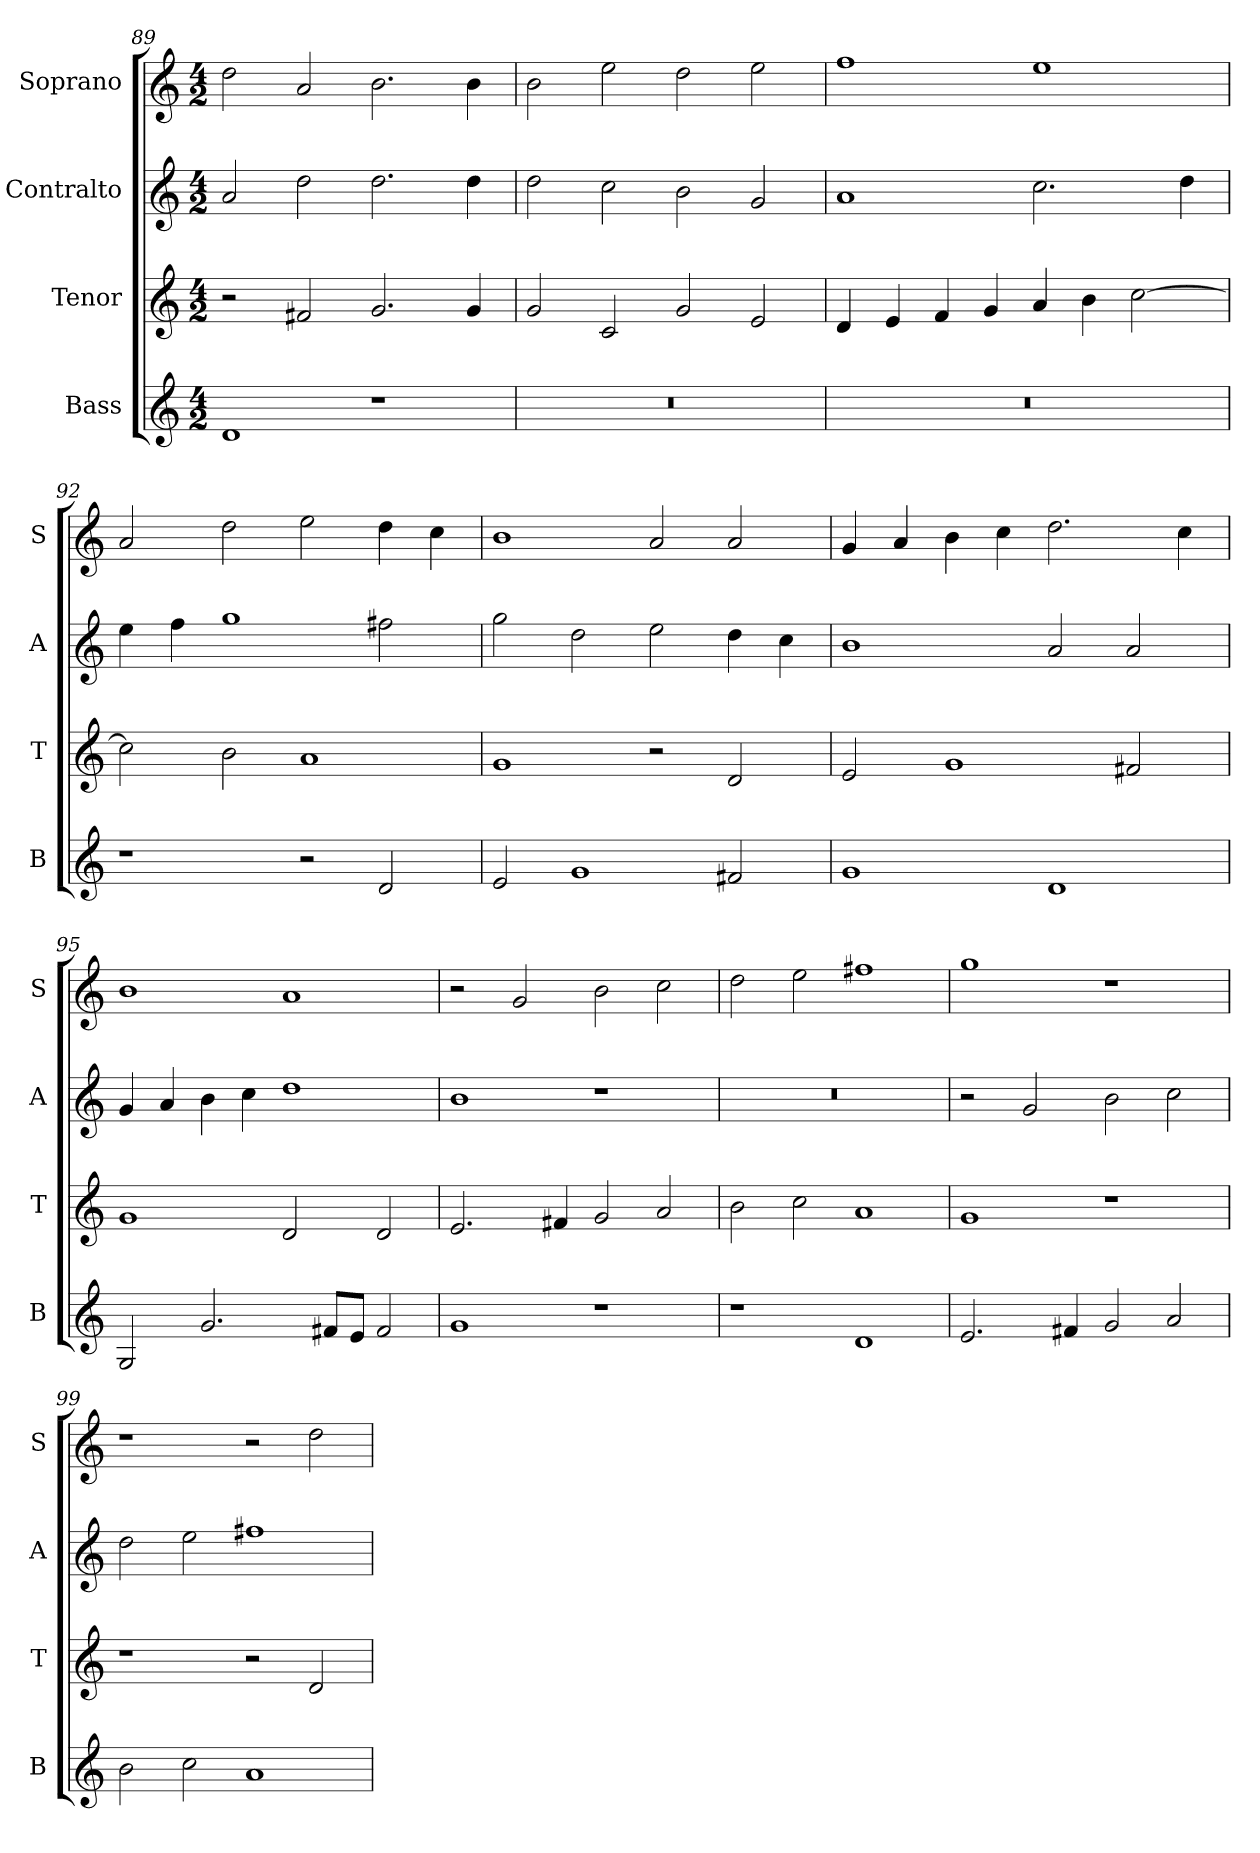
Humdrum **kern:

**kern	**kern	**kern	**kern
*part4	*part3	*part2	*part1
*staff4	*staff3	*staff2	*staff1
*I"Bass	*I"Tenor	*I"Contralto	*I"Soprano
*I'B	*I'T	*I'A	*I'S
*clefG2	*clefG2	*clefG2	*clefG2
*k[]	*k[]	*k[]	*k[]
*G:mix	*G:mix	*G:mix	*G:mix
*M4/2	*M4/2	*M4/2	*M4/2
=89	=89	=89	=89
1d	2r	2a	2dd
.	2f#X	2dd	2a
1r	2.g	2.dd	2.b
.	4g	4dd	4b
=90	=90	=90	=90
0r	2g	2dd	2b
.	2c	2cc	2ee
.	2g	2b	2dd
.	2e	2g	2ee
=91	=91	=91	=91
0r	4d	1a	1ff
.	4e	.	.
.	4f	.	.
.	4g	.	.
.	4a	2.cc	1ee
.	4b	.	.
.	[2cc	.	.
.	.	4dd	.
=92	=92	=92	=92
1r	2cc]	4ee	2a
.	.	4ff	.
.	2b	1gg	2dd
2r	1a	.	2ee
2d	.	2ff#X	4dd
.	.	.	4cc
=93	=93	=93	=93
2e	1g	2gg	1b
1g	.	2dd	.
.	2r	2ee	2a
2f#X	2d	4dd	2a
.	.	4cc	.
=94	=94	=94	=94
1g	2e	1b	4g
.	.	.	4a
.	1g	.	4b
.	.	.	4cc
1d	.	2a	2.dd
.	2f#X	2a	.
.	.	.	4cc
=95	=95	=95	=95
2G	1g	4g	1b
.	.	4a	.
2.g	.	4b	.
.	.	4cc	.
.	2d	1dd	1a
8f#X/L	.	.	.
8e/J	.	.	.
2f#	2d	.	.
=96	=96	=96	=96
1g	2.e	1b	2r
.	.	.	2g
.	4f#X	.	.
1r	2g	1r	2b
.	2a	.	2cc
=97	=97	=97	=97
1r	2b	0r	2dd
.	2cc	.	2ee
1d	1a	.	1ff#X
=98	=98	=98	=98
2.e	1g	2r	1gg
.	.	2g	.
4f#X	.	.	.
2g	1r	2b	1r
2a	.	2cc	.
=99	=99	=99	=99
2b	1r	2dd	1r
2cc	.	2ee	.
1a	2r	1ff#X	2r
.	2d	.	2dd
=	=	=	=
*-	*-	*-	*-
